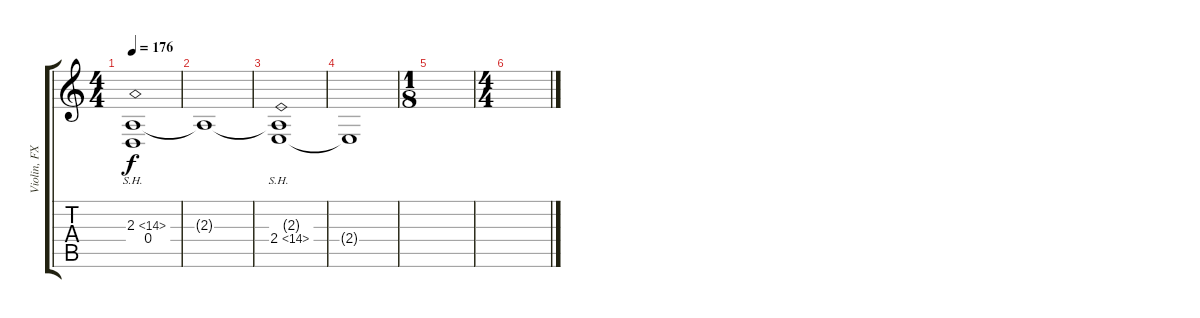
\track ("Violin, FX" "Violin, FX") {instrument violin}
\staff {score tabs}
\tuning (E4 B3 G3 D3 A2 E2) {hide}
\ts (4 4)
\tempo 176
\clef g2
\ks c
(2.3{sh 12} 0.4{t}).1{dy f} |
2.3{t}.1 |
(2.3{t} 2.4{sh 12}).1 |
2.4{t}.1 |
\ts (1 8)
|
\ts (4 4)
